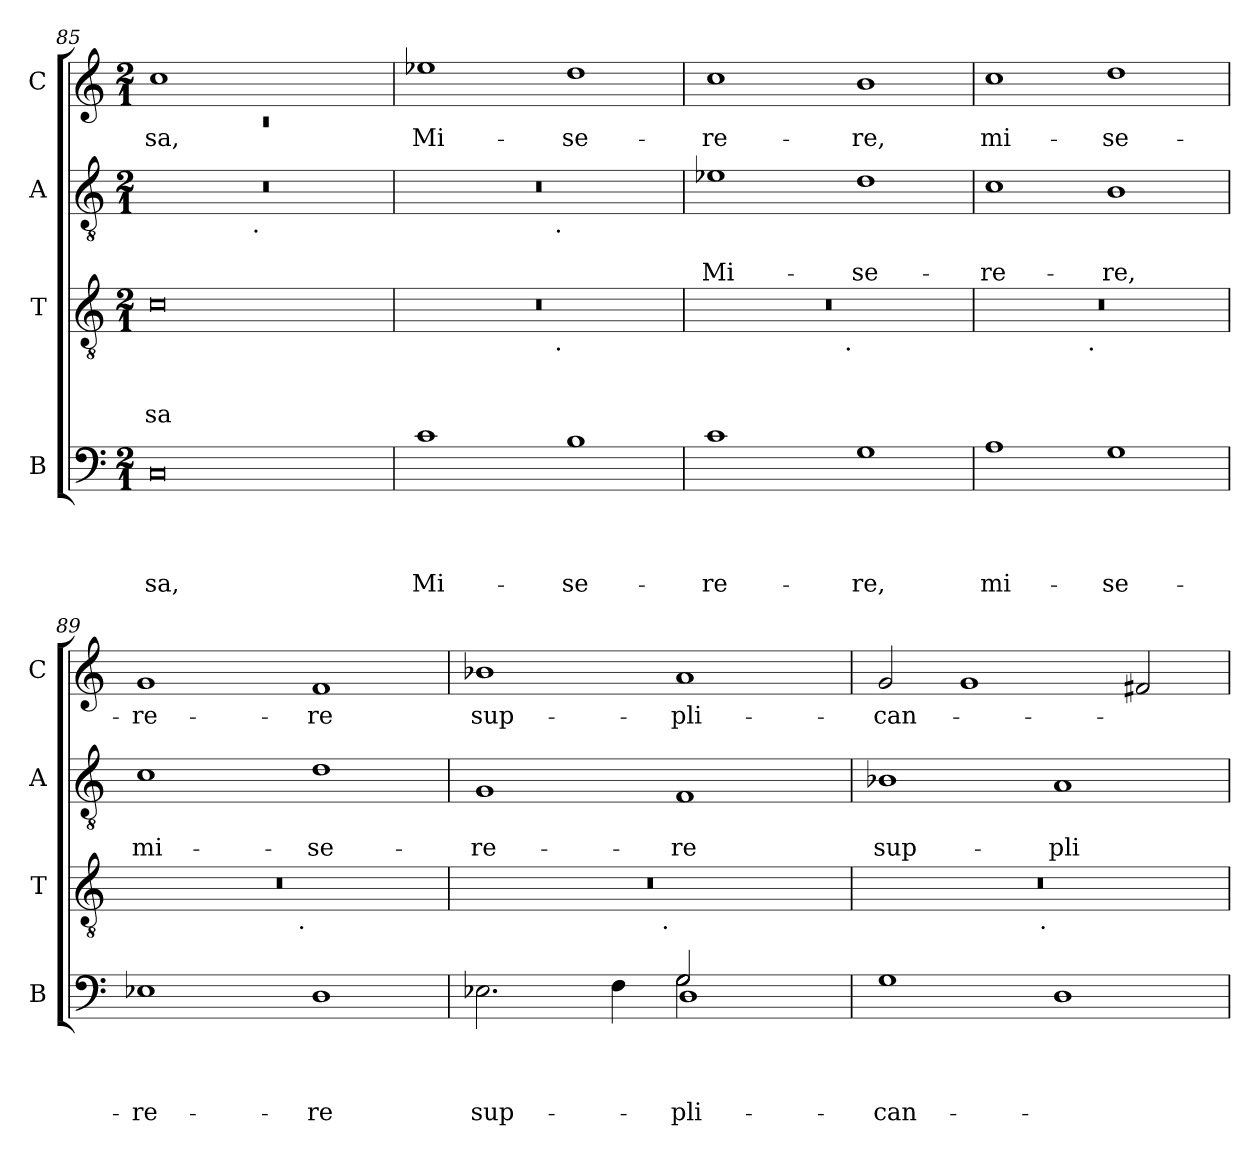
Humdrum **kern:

**kern	**text	**text	**text	**text	**kern	**text	**text	**text	**kern	**text	**text	**kern	**text
*part4	*part4	*part4	*part4	*part4	*part3	*part3	*part3	*part3	*part2	*part2	*part2	*part1	*part1
*staff4	*staff4	*staff4	*staff4	*staff4	*staff3	*staff3	*staff3	*staff3	*staff2	*staff2	*staff2	*staff1	*staff1
*I"B	*	*	*	*	*I"T	*	*	*	*I"A	*	*	*I"C	*
*I'B	*	*	*	*	*I'T	*	*	*	*I'A	*	*	*I'C	*
*clefF4	*	*	*	*	*clefGv2	*	*	*	*clefGv2	*	*	*clefG2	*
*k[]	*	*	*	*	*k[]	*	*	*	*k[]	*	*	*k[]	*
*C:	*	*	*	*	*C:	*	*	*	*C:	*	*	*C:	*
*M2/1	*	*	*	*	*M2/1	*	*	*	*M2/1	*	*	*M2/1	*
=85	=85	=85	=85	=85	=85	=85	=85	=85	=85	=85	=85	=85	=85
*	*	*	*	*	*	*	*	*	*	*	*	*^	*
!	!	!	!	!LO:LY:b	!	!	!	!LO:LY:b	!	!	!	!	!LO:N:vis=1	!LO:LY:b
*	*	*	*	*	*	*	*	*	*^	*	*	*	*	*
0C	.	.	.	-sa,	0c	.	.	-sa	0r	2...ryy	.	.	1cc	0rc	-sa,
!	!	!	!	!	!	!	!	!	!	!LO:TX:b:t=.	!	!	!	!	!
.	.	.	.	.	.	.	.	.	.	1ryy	.	.	.	.	.
.	.	.	.	.	.	.	.	.	.	.	.	.	1ryy	.	.
.	.	.	.	.	.	.	.	.	.	16ryy	.	.	.	.	.
=86	=86	=86	=86	=86	=86	=86	=86	=86	=86	=86	=86	=86	=86	=86	=86
!	!	!	!	!LO:LY:b	!	!	!	!	!	!	!	!	!	!	!LO:LY:b
*	*	*	*	*	*^	*	*	*	*	*	*	*	*v	*v	*
1c	.	.	.	Mi-	0r	2ryy	.	.	.	0r	2ryy	.	.	1ee-X	Mi-
.	.	.	.	.	.	4...ryy	.	.	.	.	4...ryy	.	.	.	.
!	!	!	!	!	!	!	!	!	!	!	!LO:TX:b:t=.	!	!	!	!
!	!	!	!	!	!	!LO:TX:b:t=.	!	!	!	!	!	!	!	!	!
.	.	.	.	.	.	1ryy	.	.	.	.	1ryy	.	.	.	.
!	!	!	!	!LO:LY:b	!	!	!	!	!	!	!	!	!	!	!LO:LY:b
1B	.	.	.	-se-	.	.	.	.	.	.	.	.	.	1dd	-se-
.	.	.	.	.	.	32ryy	.	.	.	.	32ryy	.	.	.	.
=87	=87	=87	=87	=87	=87	=87	=87	=87	=87	=87	=87	=87	=87	=87	=87
!	!	!	!	!LO:LY:b	!	!	!	!	!	!	!	!	!LO:LY:b	!	!LO:LY:b
*	*	*	*	*	*	*	*	*	*	*v	*v	*	*	*	*
1c	.	.	.	-re-	0r	2ryy	.	.	.	1e-X	.	Mi-	1cc	-re-
.	.	.	.	.	.	4...ryy	.	.	.	.	.	.	.	.
!	!	!	!	!	!	!LO:TX:b:t=.	!	!	!	!	!	!	!	!
.	.	.	.	.	.	1ryy	.	.	.	.	.	.	.	.
!	!	!	!	!LO:LY:b	!	!	!	!	!	!	!	!LO:LY:b	!	!LO:LY:b
1G	.	.	.	-re,	.	.	.	.	.	1d	.	-se-	1b	-re,
.	.	.	.	.	.	32ryy	.	.	.	.	.	.	.	.
=88	=88	=88	=88	=88	=88	=88	=88	=88	=88	=88	=88	=88	=88	=88
!	!	!	!	!LO:LY:b	!	!	!	!	!	!	!	!LO:LY:b	!	!LO:LY:b
1A	.	.	.	mi-	0r	2...ryy	.	.	.	1c	.	-re-	1cc	mi-
!	!	!	!	!	!	!LO:TX:b:t=.	!	!	!	!	!	!	!	!
.	.	.	.	.	.	1ryy	.	.	.	.	.	.	.	.
!	!	!	!	!LO:LY:b	!	!	!	!	!	!	!	!LO:LY:b	!	!LO:LY:b
1G	.	.	.	-se-	.	.	.	.	.	1B	.	-re,	1dd	-se-
.	.	.	.	.	.	16ryy	.	.	.	.	.	.	.	.
=89	=89	=89	=89	=89	=89	=89	=89	=89	=89	=89	=89	=89	=89	=89
!	!	!	!	!LO:LY:b	!	!	!	!	!	!	!	!LO:LY:b	!	!LO:LY:b
1E-X	.	.	.	-re-	0r	2ryy	.	.	.	1c	.	mi-	1g	-re-
.	.	.	.	.	.	4...ryy	.	.	.	.	.	.	.	.
!	!	!	!	!	!	!LO:TX:b:t=.	!	!	!	!	!	!	!	!
.	.	.	.	.	.	1ryy	.	.	.	.	.	.	.	.
!	!	!	!	!LO:LY:b	!	!	!	!	!	!	!	!LO:LY:b	!	!LO:LY:b
1D	.	.	.	-re	.	.	.	.	.	1d	.	-se-	1f	-re
.	.	.	.	.	.	32ryy	.	.	.	.	.	.	.	.
=90	=90	=90	=90	=90	=90	=90	=90	=90	=90	=90	=90	=90	=90	=90
!	!	!	!	!LO:LY:b	!	!	!	!	!	!	!	!LO:LY:b	!	!LO:LY:b
*^	*	*	*	*	*	*	*	*	*	*	*	*	*	*
*	*^	*	*	*	*	*	*	*	*	*	*	*	*	*	*
2.E-X\	1ryy	1ryy	.	.	.	sup-	0r	2ryy	.	.	.	1G	.	-re-	1b-X	sup-
.	.	.	.	.	.	.	.	4...ryy	.	.	.	.	.	.	.	.
4F<\	.	.	.	.	.	.	.	.	.	.	.	.	.	.	.	.
!	!	!	!	!	!	!	!	!LO:TX:b:t=.	!	!	!	!	!	!	!	!
.	.	.	.	.	.	.	.	1ryy	.	.	.	.	.	.	.	.
!	!	!	!	!	!	!LO:LY:b	!	!	!	!	!	!	!	!LO:LY:b	!	!LO:LY:b
2G/	2G\	1D	.	.	.	-pli-	.	.	.	.	.	1F	.	-re	1a	-pli-
2ryy	2ryy	.	.	.	.	.	.	.	.	.	.	.	.	.	.	.
.	.	.	.	.	.	.	.	32ryy	.	.	.	.	.	.	.	.
=91	=91	=91	=91	=91	=91	=91	=91	=91	=91	=91	=91	=91	=91	=91	=91	=91
!	!	!	!	!	!	!LO:LY:b	!	!	!	!	!	!	!	!LO:LY:b	!	!LO:LY:b
*v	*v	*v	*	*	*	*	*	*	*	*	*	*	*	*	*	*
1G	.	.	.	-can-	0r	2ryy	.	.	.	1B-X	.	sup-	2g/	-can-
.	.	.	.	.	.	4...ryy	.	.	.	.	.	.	1g	.
!	!	!	!	!	!	!LO:TX:b:t=.	!	!	!	!	!	!	!	!
.	.	.	.	.	.	1ryy	.	.	.	.	.	.	.	.
!	!	!	!	!	!	!	!	!	!	!	!	!LO:LY:b	!	!
1D	.	.	.	.	.	.	.	.	.	1A	.	-pli-	.	.
.	.	.	.	.	.	.	.	.	.	.	.	.	2f#/	.
.	.	.	.	.	.	32ryy	.	.	.	.	.	.	.	.
*	*	*	*	*	*v	*v	*	*	*	*	*	*	*	*
=	=	=	=	=	=	=	=	=	=	=	=	=	=
*-	*-	*-	*-	*-	*-	*-	*-	*-	*-	*-	*-	*-	*-
